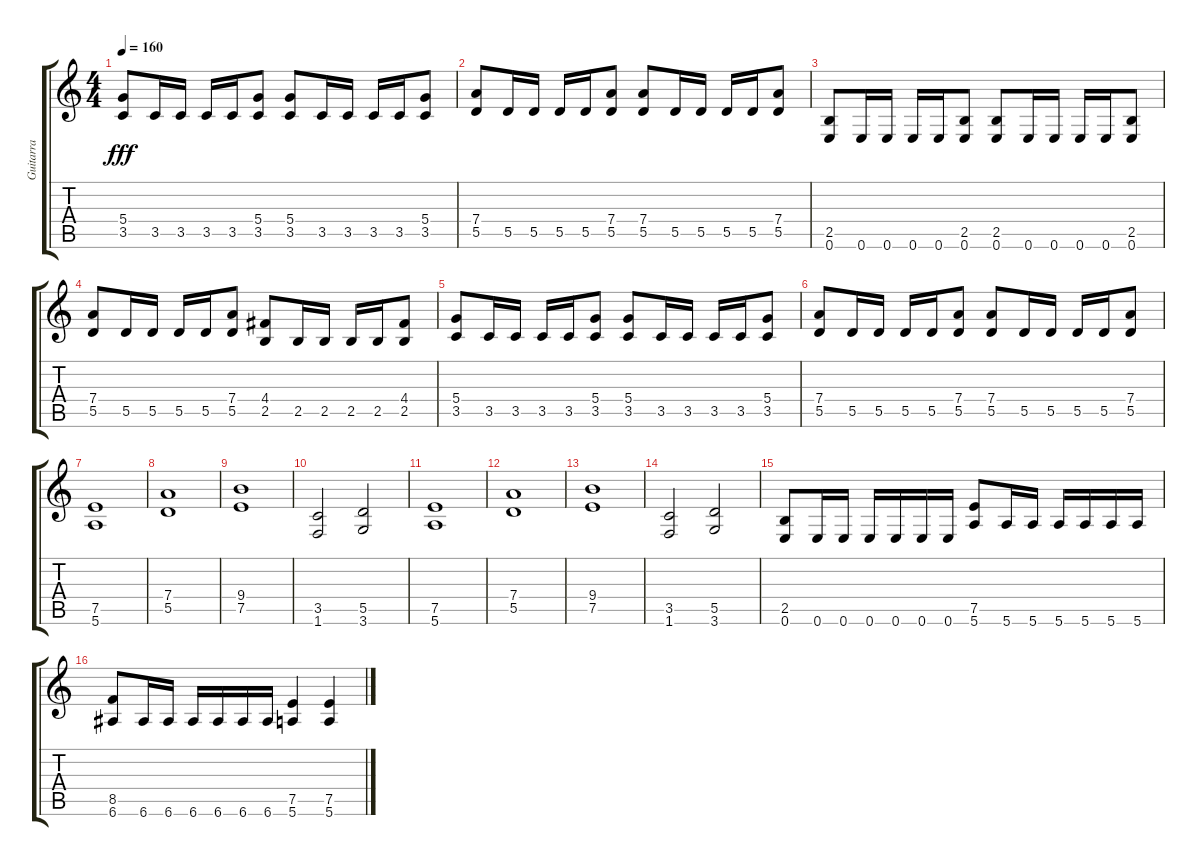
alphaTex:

\track ("Guitarra" "Guitarra") {instrument distortionguitar}
\staff {score tabs}
\tuning (E4 B3 G3 D3 A2 E2) {hide}
\ts (4 4)
\tempo 160
\clef g2
\ks c
(5.4 3.5).8{dy fff} 3.5.16 3.5.16 3.5.16 3.5.16 (5.4 3.5).8 (5.4 3.5).8 3.5.16 3.5.16 3.5.16 3.5.16 (5.4 3.5).8 |
(7.4 5.5).8 5.5.16 5.5.16 5.5.16 5.5.16 (7.4 5.5).8 (7.4 5.5).8 5.5.16 5.5.16 5.5.16 5.5.16 (7.4 5.5).8 |
(2.5 0.6).8 0.6.16 0.6.16 0.6.16 0.6.16 (2.5 0.6).8 (2.5 0.6).8 0.6.16 0.6.16 0.6.16 0.6.16 (2.5 0.6).8 |
(7.4 5.5).8 5.5.16 5.5.16 5.5.16 5.5.16 (7.4 5.5).8 (4.4 2.5).8 2.5.16 2.5.16 2.5.16 2.5.16 (4.4 2.5).8 |
(5.4 3.5).8 3.5.16 3.5.16 3.5.16 3.5.16 (5.4 3.5).8 (5.4 3.5).8 3.5.16 3.5.16 3.5.16 3.5.16 (5.4 3.5).8 |
(7.4 5.5).8 5.5.16 5.5.16 5.5.16 5.5.16 (7.4 5.5).8 (7.4 5.5).8 5.5.16 5.5.16 5.5.16 5.5.16 (7.4 5.5).8 |
(7.5 5.6).1 |
(7.4 5.5).1 |
(9.4 7.5).1 |
(3.5 1.6).2 (5.5 3.6).2 |
(7.5 5.6).1 |
(7.4 5.5).1 |
(9.4 7.5).1 |
(3.5 1.6).2 (5.5 3.6).2 |
(2.5 0.6).8 0.6.16 0.6.16 0.6.16 0.6.16 0.6.16 0.6.16 (7.5 5.6).8 5.6.16 5.6.16 5.6.16 5.6.16 5.6.16 5.6.16 |
(8.5 6.6).8 6.6.16 6.6.16 6.6.16 6.6.16 6.6.16 6.6.16 (7.5 5.6).4 (7.5 5.6).4
